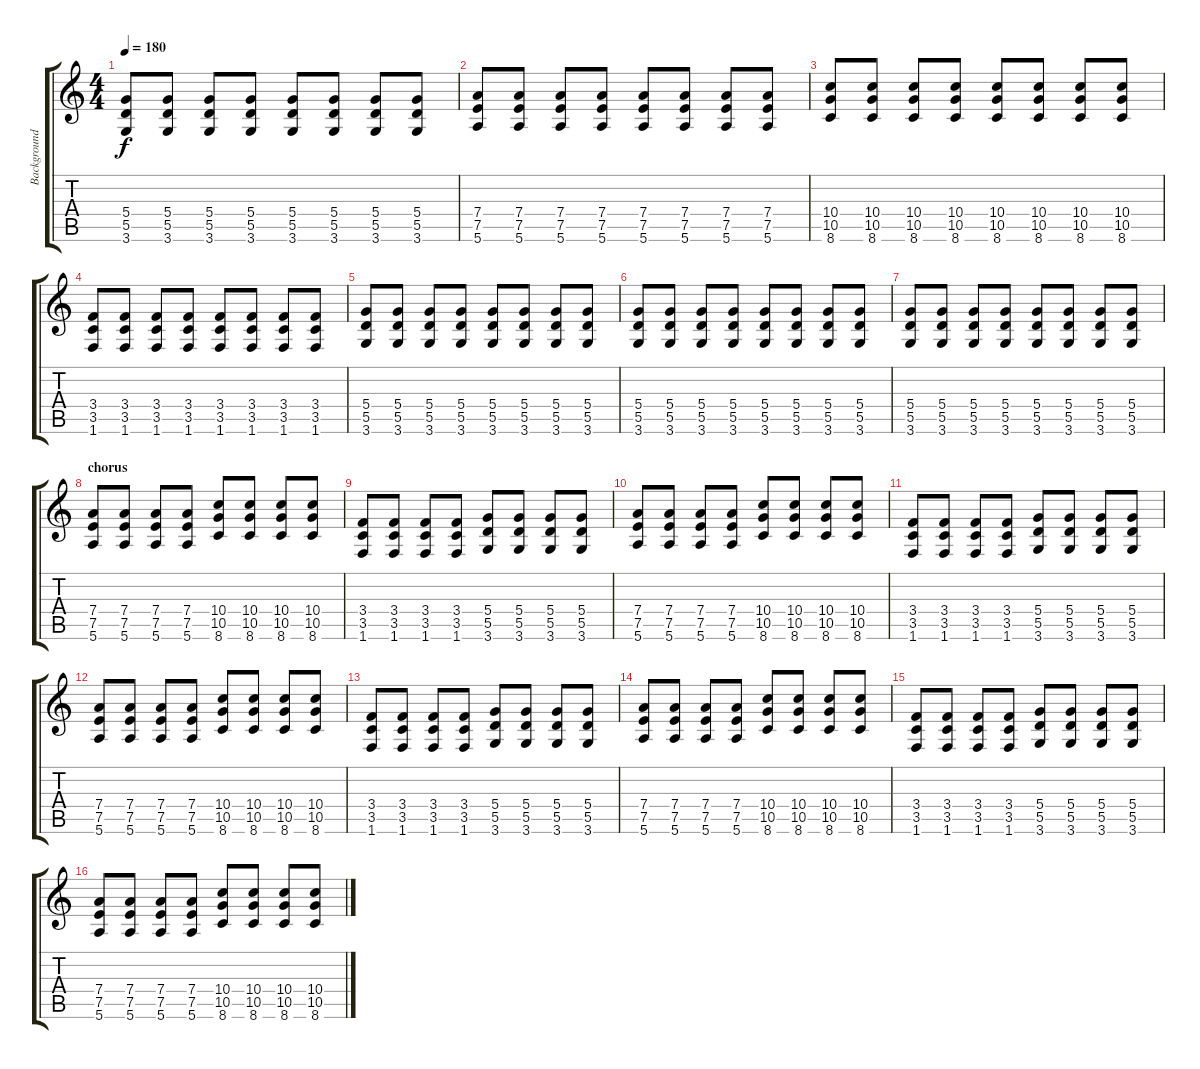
\track ("Background Guitar" "Background") {instrument overdrivenguitar}
\staff {score tabs}
\tuning (E4 B3 G3 D3 A2 E2) {hide}
\ts (4 4)
\tempo 180
\clef g2
\ks c
(5.4 5.5 3.6).8{dy f} (5.4 5.5 3.6).8 (5.4 5.5 3.6).8 (5.4 5.5 3.6).8 (5.4 5.5 3.6).8 (5.4 5.5 3.6).8 (5.4 5.5 3.6).8 (5.4 5.5 3.6).8 |
(7.4 7.5 5.6).8 (7.4 7.5 5.6).8 (7.4 7.5 5.6).8 (7.4 7.5 5.6).8 (7.4 7.5 5.6).8 (7.4 7.5 5.6).8 (7.4 7.5 5.6).8 (7.4 7.5 5.6).8 |
(10.4 10.5 8.6).8 (10.4 10.5 8.6).8 (10.4 10.5 8.6).8 (10.4 10.5 8.6).8 (10.4 10.5 8.6).8 (10.4 10.5 8.6).8 (10.4 10.5 8.6).8 (10.4 10.5 8.6).8 |
(3.4 3.5 1.6).8 (3.4 3.5 1.6).8 (3.4 3.5 1.6).8 (3.4 3.5 1.6).8 (3.4 3.5 1.6).8 (3.4 3.5 1.6).8 (3.4 3.5 1.6).8 (3.4 3.5 1.6).8 |
(5.4 5.5 3.6).8 (5.4 5.5 3.6).8 (5.4 5.5 3.6).8 (5.4 5.5 3.6).8 (5.4 5.5 3.6).8 (5.4 5.5 3.6).8 (5.4 5.5 3.6).8 (5.4 5.5 3.6).8 |
(5.4 5.5 3.6).8 (5.4 5.5 3.6).8 (5.4 5.5 3.6).8 (5.4 5.5 3.6).8 (5.4 5.5 3.6).8 (5.4 5.5 3.6).8 (5.4 5.5 3.6).8 (5.4 5.5 3.6).8 |
(5.4 5.5 3.6).8 (5.4 5.5 3.6).8 (5.4 5.5 3.6).8 (5.4 5.5 3.6).8 (5.4 5.5 3.6).8 (5.4 5.5 3.6).8 (5.4 5.5 3.6).8 (5.4 5.5 3.6).8 |
\section ("" "chorus")
(7.4 7.5 5.6).8 (7.4 7.5 5.6).8 (7.4 7.5 5.6).8 (7.4 7.5 5.6).8 (10.4 10.5 8.6).8 (10.4 10.5 8.6).8 (10.4 10.5 8.6).8 (10.4 10.5 8.6).8 |
(3.4 3.5 1.6).8 (3.4 3.5 1.6).8 (3.4 3.5 1.6).8 (3.4 3.5 1.6).8 (5.4 5.5 3.6).8 (5.4 5.5 3.6).8 (5.4 5.5 3.6).8 (5.4 5.5 3.6).8 |
(7.4 7.5 5.6).8 (7.4 7.5 5.6).8 (7.4 7.5 5.6).8 (7.4 7.5 5.6).8 (10.4 10.5 8.6).8 (10.4 10.5 8.6).8 (10.4 10.5 8.6).8 (10.4 10.5 8.6).8 |
(3.4 3.5 1.6).8 (3.4 3.5 1.6).8 (3.4 3.5 1.6).8 (3.4 3.5 1.6).8 (5.4 5.5 3.6).8 (5.4 5.5 3.6).8 (5.4 5.5 3.6).8 (5.4 5.5 3.6).8 |
(7.4 7.5 5.6).8 (7.4 7.5 5.6).8 (7.4 7.5 5.6).8 (7.4 7.5 5.6).8 (10.4 10.5 8.6).8 (10.4 10.5 8.6).8 (10.4 10.5 8.6).8 (10.4 10.5 8.6).8 |
(3.4 3.5 1.6).8 (3.4 3.5 1.6).8 (3.4 3.5 1.6).8 (3.4 3.5 1.6).8 (5.4 5.5 3.6).8 (5.4 5.5 3.6).8 (5.4 5.5 3.6).8 (5.4 5.5 3.6).8 |
(7.4 7.5 5.6).8 (7.4 7.5 5.6).8 (7.4 7.5 5.6).8 (7.4 7.5 5.6).8 (10.4 10.5 8.6).8 (10.4 10.5 8.6).8 (10.4 10.5 8.6).8 (10.4 10.5 8.6).8 |
(3.4 3.5 1.6).8 (3.4 3.5 1.6).8 (3.4 3.5 1.6).8 (3.4 3.5 1.6).8 (5.4 5.5 3.6).8 (5.4 5.5 3.6).8 (5.4 5.5 3.6).8 (5.4 5.5 3.6).8 |
(7.4 7.5 5.6).8 (7.4 7.5 5.6).8 (7.4 7.5 5.6).8 (7.4 7.5 5.6).8 (10.4 10.5 8.6).8 (10.4 10.5 8.6).8 (10.4 10.5 8.6).8 (10.4 10.5 8.6).8
